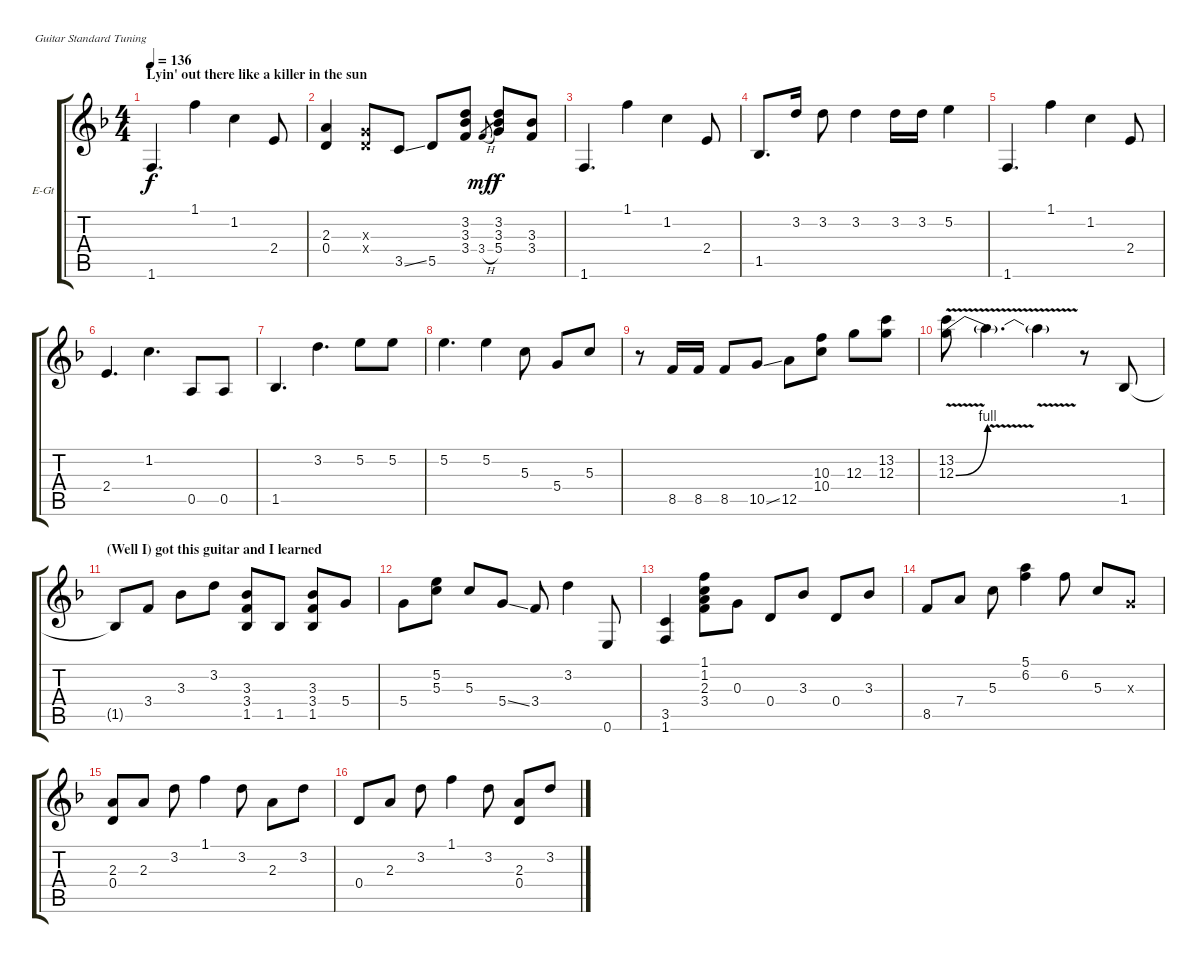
\bracketExtendMode groupsimilarinstruments
\firstSystemTrackNameOrientation horizontal
\otherSystemsTrackNameOrientation horizontal
\track ("Guitar 2" "E-Gt") {instrument electricguitarclean}
\staff {score tabs}
\tuning (E4 B3 G3 D3 A2 E2)
\ts (4 4)
\section ("" "Lyin' out there like a killer in the sun")
\tempo 136
\clef g2
\ks f
1.6.4{d dy f} 1.1.4 1.2.4 2.4.8 |
(2.3 0.4).4 (0.3{x} 0.4{x}).8 3.5{ss}.8 5.5.8 (3.2 3.3 3.4).8 3.4{h}.8{gr dy mf} (3.2 3.3 5.4).8{dy f} (3.3 3.4).8 |
1.6.4{d} 1.1.4 1.2.4 2.4.8 |
1.5.8{d} 3.2.16 3.2.8 3.2.4 3.2.16 3.2.16 5.2.4 |
1.6.4{d} 1.1.4 1.2.4 2.4.8 |
2.4.4{d} 1.2.4{d} 0.5.8 0.5.8 |
1.5.4{d} 3.2.4{d} 5.2.8 5.2.8 |
5.2.4{d} 5.2.4 5.3.8 5.4.8 5.3.8 |
r.8 8.5.16 8.5.16 8.5.8 10.5{ss}.8 12.5.8 (10.3 10.4).8 12.3.8 (13.2 12.3).8 |
(13.2{v} 12.3{be (bend 0 0 60 4) v}).8 12.3{v t}.4{d} 12.3{v t}.4 r.8 1.5.8 |
\section ("" "(Well I) got this guitar and I learned")
1.5{t}.8 3.4.8 3.3.8 3.2.8 (3.3 3.4 1.5).8 1.5.8 (3.3 3.4 1.5).8 5.4.8 |
5.4.8 (5.2 5.3).8 5.3.8 5.4{ss}.8 3.4.8 3.2.4 0.6.8 |
(3.5 1.6).4 (1.1 1.2 2.3 3.4).8 0.3.8 0.4.8 3.3.8 0.4.8 3.3.8 |
8.5.8 7.4.8 5.3.8 (5.1 6.2).4 6.2.8 5.3.8 0.3{x}.8 |
(2.3 0.4).8 2.3.8 3.2.8 1.1.4 3.2.8 2.3.8 3.2.8 |
0.4.8 2.3.8 3.2.8 1.1.4 3.2.8 (2.3 0.4).8 3.2.8
